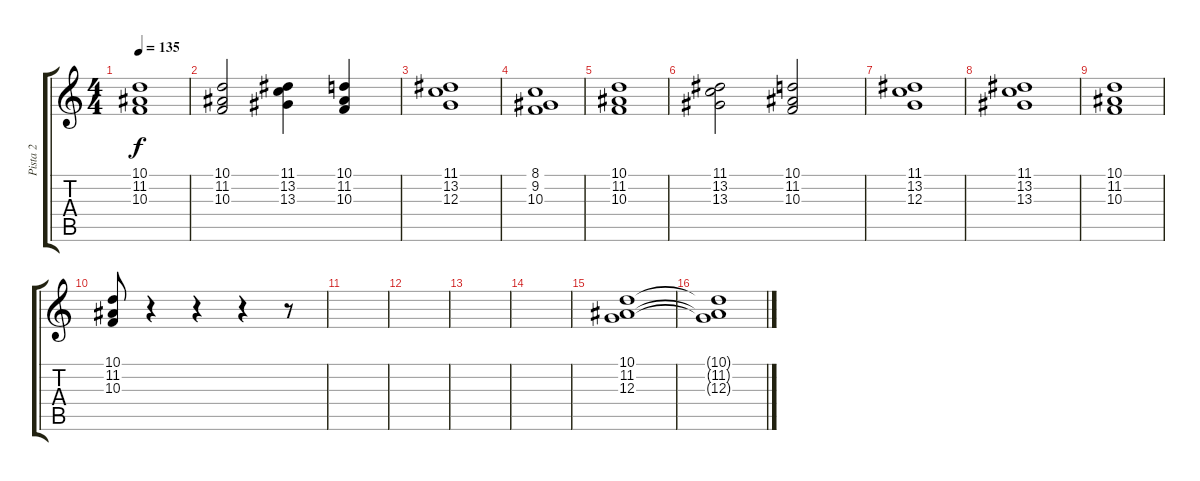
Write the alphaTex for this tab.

\track ("Pista 2" "Pista 2") {instrument choiraahs}
\staff {score tabs}
\tuning (E4 B3 G3 D3 A2 E2) {hide}
\ts (4 4)
\tempo 135
\clef g2
\ks c
(10.1 11.2 10.3).1{dy f} |
(10.1 11.2 10.3).2 (11.1 13.2 13.3).4 (10.1 11.2 10.3).4 |
(11.1 13.2 12.3).1 |
(8.1 9.2 10.3).1 |
(10.1 11.2 10.3).1 |
(11.1 13.2 13.3).2 (10.1 11.2 10.3).2 |
(11.1 13.2 12.3).1 |
(11.1 13.2 13.3).1 |
(10.1 11.2 10.3).1 |
(10.1 11.2 10.3).8 r.4 r.4 r.4 r.8 |
|
|
|
|
(10.1 11.2 12.3).1{volume 9} |
(10.1{t} 11.2{t} 12.3{t}).1
